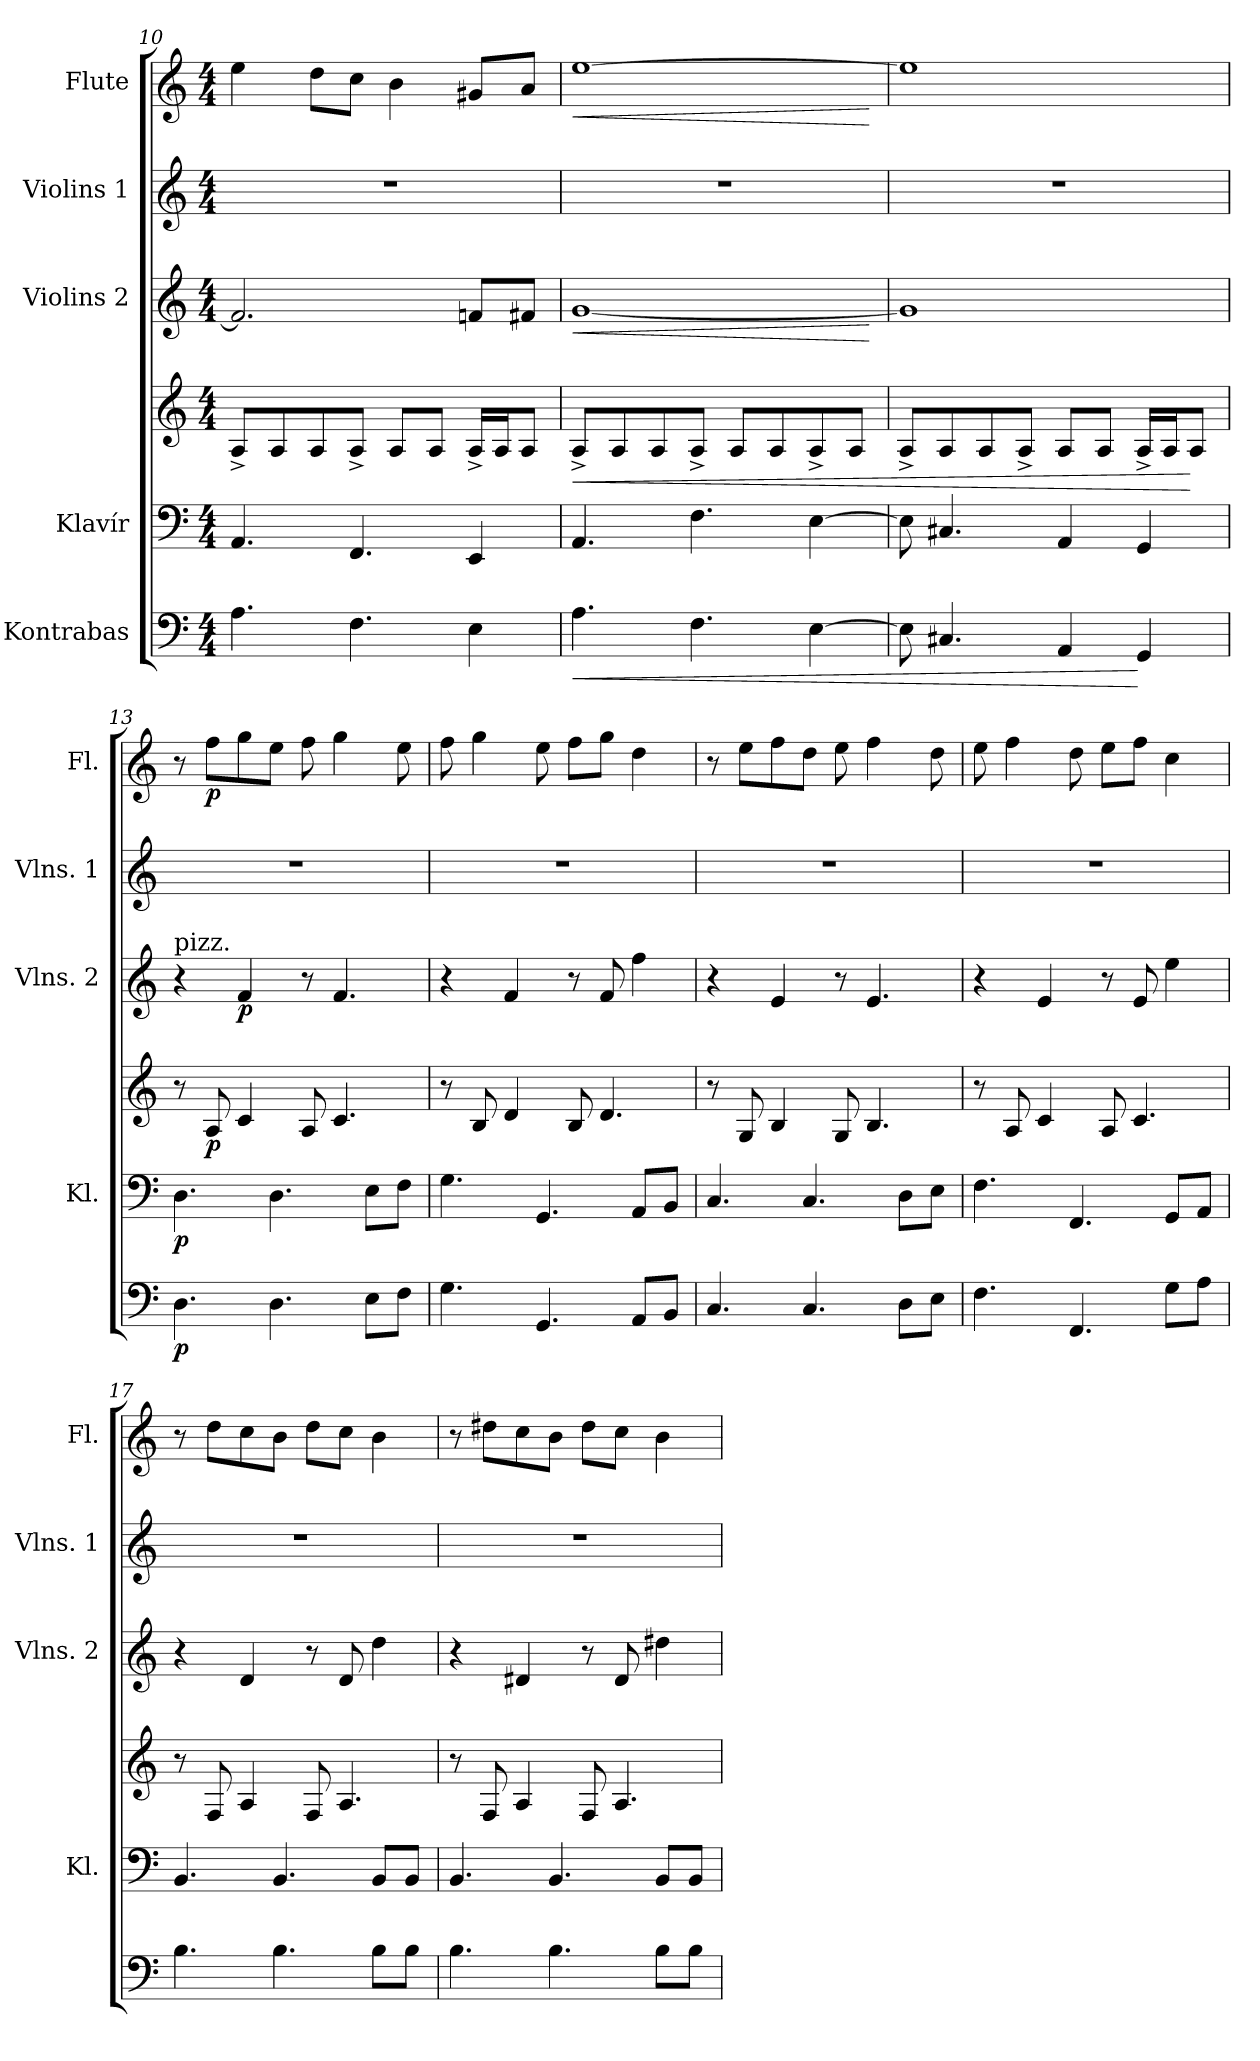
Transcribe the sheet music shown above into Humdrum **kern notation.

**kern	**dynam	**kern	**kern	**dynam	**kern	**dynam	**kern	**kern	**dynam
*part5	*part5	*part4	*part4	*part4	*part3	*part3	*part2	*part1	*part1
*staff6	*staff6	*staff5	*staff4	*staff4/5	*staff3	*staff3	*staff2	*staff1	*staff1
*I"Kontrabas	*	*I"Klavír	*	*	*I"Violins 2	*	*I"Violins 1	*I"Flute	*
*	*	*I'Kl.	*	*	*I'Vlns. 2	*	*I'Vlns. 1	*I'Fl.	*
*clefF4	*	*clefF4	*clefG2	*	*clefG2	*	*clefG2	*clefG2	*
*ITrd7c12	*	*	*	*	*	*	*	*	*
*k[]	*	*k[]	*k[]	*	*k[]	*	*k[]	*k[]	*
*M4/4	*	*M4/4	*M4/4	*	*M4/4	*	*M4/4	*M4/4	*
=10	=10	=10	=10	=10	=10	=10	=10	=10	=10
4.AA\	.	4.AA/	8A^/L	.	2.f#/]	.	1r	4ee\	.
.	.	.	8A/	.	.	.	.	.	.
.	.	.	8A/	.	.	.	.	8dd\L	.
4.FF\	.	4.FF/	8A^/J	.	.	.	.	8cc\J	.
.	.	.	8A/L	.	.	.	.	4b\	.
.	.	.	8A/J	.	.	.	.	.	.
4EE\	.	4EE/	16A^/LL	.	8fn/L	.	.	8g#X/L	.
.	.	.	16A/J	.	.	.	.	.	.
.	.	.	8A/J	.	8f#X/J	.	.	8a/J	.
=11	=11	=11	=11	=11	=11	=11	=11	=11	=11
!	!LO:HP:b	!	!	!LO:HP:b	!	!LO:HP:b	!	!	!LO:HP:b
4.AA\	<	4.AA/	8A^/L	<	[1g	<	1r	[1ee	<
.	.	.	8A/	.	.	.	.	.	.
.	.	.	8A/	.	.	.	.	.	.
4.FF\	.	4.F\	8A^/J	.	.	.	.	.	.
.	.	.	8A/L	.	.	.	.	.	.
.	.	.	8A/	.	.	.	.	.	.
[4EE\	.	[4E\	8A^/	.	.	.	.	.	.
.	.	.	8A/J	.	.	.	.	.	.
.	.	.	.	.	.	[	.	.	[
=12	=12	=12	=12	=12	=12	=12	=12	=12	=12
8EE\]	.	8E\]	8A^/L	.	1g]	.	1r	1ee]	.
4.CC#X/	.	4.C#X/	8A/	.	.	.	.	.	.
.	.	.	8A/	.	.	.	.	.	.
.	.	.	8A^/J	.	.	.	.	.	.
4AAA/	.	4AA/	8A/L	.	.	.	.	.	.
.	.	.	8A/J	.	.	.	.	.	.
4GGG/	[	4GG/	16A^/LL	.	.	.	.	.	.
.	.	.	16A/J	.	.	.	.	.	.
.	.	.	8A/J	[	.	.	.	.	.
=13	=13	=13	=13	=13	=13	=13	=13	=13	=13
!	!	!	!	!	!LO:TX:a:t=pizz.	!	!	!	!
!	!LO:DY:b	!	!	!LO:DY:b=2	!	!	!	!	!
4.DD\	p	4.D\	8r	p	4r	.	1r	8r	.
!	!	!	!	!LO:DY:b	!	!	!	!	!LO:DY:b
.	.	.	8A/	p	.	.	.	8ff\L	p
!	!	!	!	!	!	!LO:DY:b	!	!	!
.	.	.	4c/	.	4f/	p	.	8gg\	.
4.DD\	.	4.D\	.	.	.	.	.	8ee\J	.
.	.	.	8A/	.	8r	.	.	8ff\	.
.	.	.	4.c/	.	4.f/	.	.	4gg\	.
8EE\L	.	8E\L	.	.	.	.	.	.	.
8FF\J	.	8F\J	.	.	.	.	.	8ee\	.
!!LO:LB:g=z
=14	=14	=14	=14	=14	=14	=14	=14	=14	=14
4.GG\	.	4.G\	8r	.	4r	.	1r	8ff\	.
.	.	.	8B/	.	.	.	.	4gg\	.
.	.	.	4d/	.	4f/	.	.	.	.
4.GGG/	.	4.GG/	.	.	.	.	.	8ee\	.
.	.	.	8B/	.	8r	.	.	8ff\L	.
.	.	.	4.d/	.	8f/	.	.	8gg\J	.
8AAA/L	.	8AA/L	.	.	4ff\	.	.	4dd\	.
8BBB/J	.	8BB/J	.	.	.	.	.	.	.
=15	=15	=15	=15	=15	=15	=15	=15	=15	=15
4.CC/	.	4.C/	8r	.	4r	.	1r	8r	.
.	.	.	8G/	.	.	.	.	8ee\L	.
.	.	.	4B/	.	4e/	.	.	8ff\	.
4.CC/	.	4.C/	.	.	.	.	.	8dd\J	.
.	.	.	8G/	.	8r	.	.	8ee\	.
.	.	.	4.B/	.	4.e/	.	.	4ff\	.
8DD\L	.	8D\L	.	.	.	.	.	.	.
8EE\J	.	8E\J	.	.	.	.	.	8dd\	.
=16	=16	=16	=16	=16	=16	=16	=16	=16	=16
4.FF\	.	4.F\	8r	.	4r	.	1r	8ee\	.
.	.	.	8A/	.	.	.	.	4ff\	.
.	.	.	4c/	.	4e/	.	.	.	.
4.FFF/	.	4.FF/	.	.	.	.	.	8dd\	.
.	.	.	8A/	.	8r	.	.	8ee\L	.
.	.	.	4.c/	.	8e/	.	.	8ff\J	.
8GG\L	.	8GG/L	.	.	4ee\	.	.	4cc\	.
8AA\J	.	8AA/J	.	.	.	.	.	.	.
=17	=17	=17	=17	=17	=17	=17	=17	=17	=17
4.BB\	.	4.BB/	8r	.	4r	.	1r	8r	.
.	.	.	8F/	.	.	.	.	8dd\L	.
.	.	.	4A/	.	4d/	.	.	8cc\	.
4.BB\	.	4.BB/	.	.	.	.	.	8b\J	.
.	.	.	8F/	.	8r	.	.	8dd\L	.
.	.	.	4.A/	.	8d/	.	.	8cc\J	.
8BB\L	.	8BB/L	.	.	4dd\	.	.	4b\	.
8BB\J	.	8BB/J	.	.	.	.	.	.	.
=18	=18	=18	=18	=18	=18	=18	=18	=18	=18
4.BB\	.	4.BB/	8r	.	4r	.	1r	8r	.
.	.	.	8F/	.	.	.	.	8dd#X\L	.
.	.	.	4A/	.	4d#X/	.	.	8cc\	.
4.BB\	.	4.BB/	.	.	.	.	.	8b\J	.
.	.	.	8F/	.	8r	.	.	8dd#\L	.
.	.	.	4.A/	.	8d#/	.	.	8cc\J	.
8BB\L	.	8BB/L	.	.	4dd#X\	.	.	4b\	.
8BB\J	.	8BB/J	.	.	.	.	.	.	.
=	=	=	=	=	=	=	=	=	=
*-	*-	*-	*-	*-	*-	*-	*-	*-	*-
